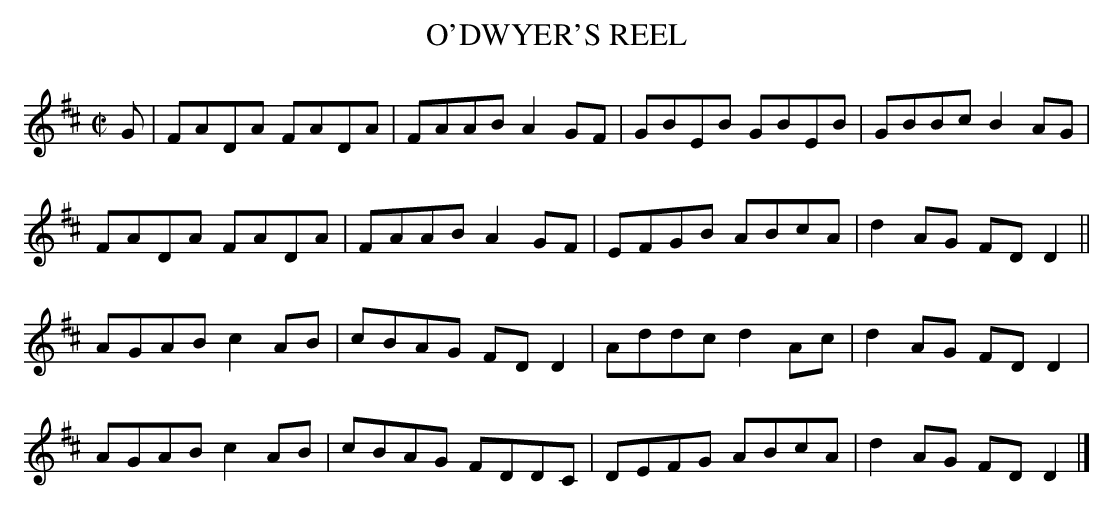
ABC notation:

X:1
T:O'DWYER'S REEL
M:C|
L:1/8
K:D
G|FADA FADA|FAAB A2GF|GBEB GBEB|GBBc B2AG|
FADA FADA|FAAB A2GF|EFGB ABcA|d2AG FDD2||
AGAB c2AB|cBAG FDD2|Addc d2Ac|d2AG FDD2|
AGAB c2AB|cBAG FDDC|DEFG ABcA|d2AG FDD2|]
